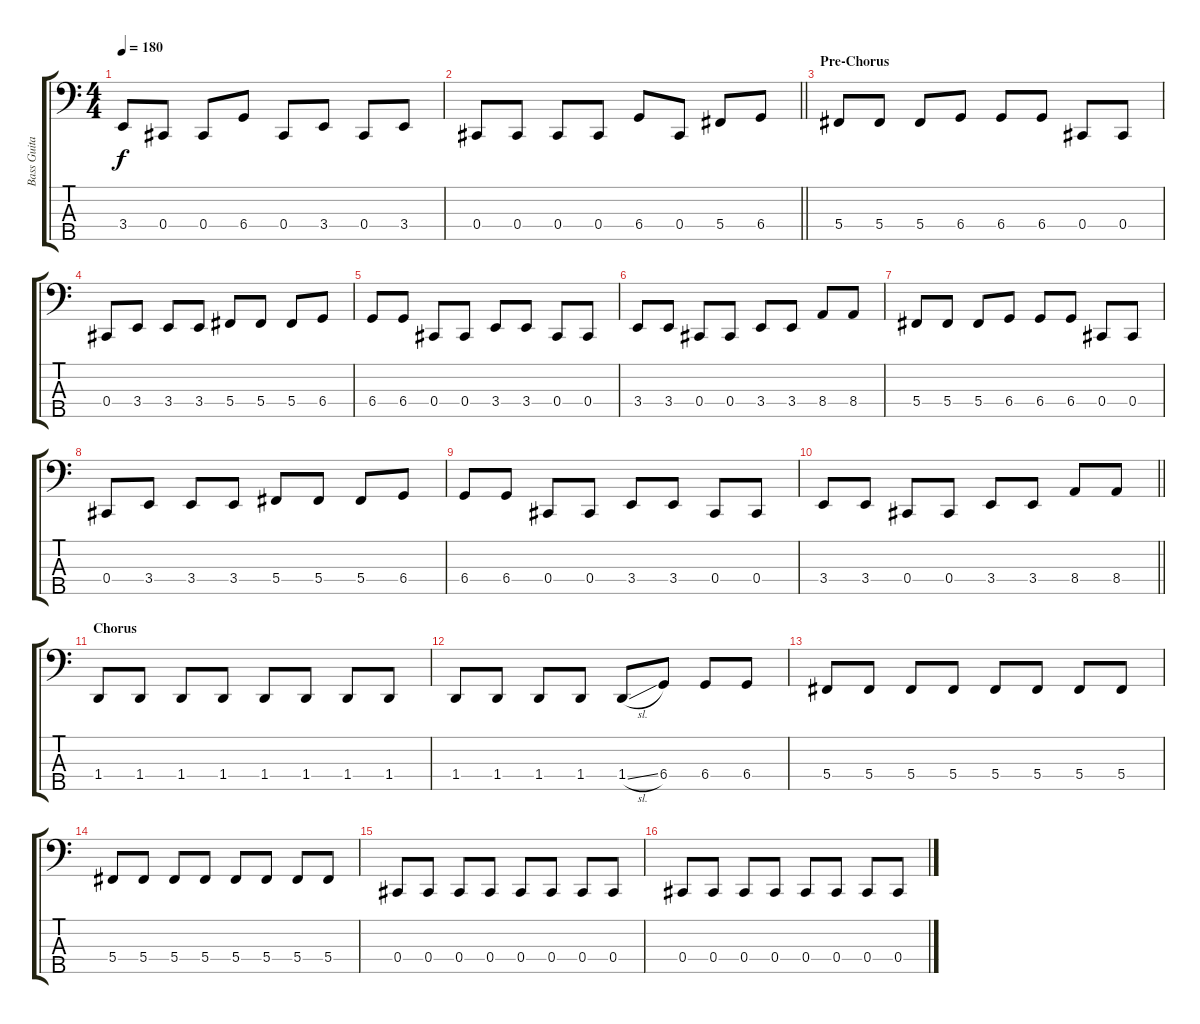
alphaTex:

\track ("Bass Guitar" "Bass Guita") {instrument electricbasspick}
\staff {score tabs}
\tuning (Gb2 Db2 Ab1 Db1 Bb0) {hide}
\ts (4 4)
\tempo 180
\clef f4
\ks c
3.4.8{dy f} 0.4.8 0.4.8 6.4.8 0.4.8 3.4.8 0.4.8 3.4.8 |
\barLineRight lightlight
0.4.8 0.4.8 0.4.8 0.4.8 6.4.8 0.4.8 5.4.8 6.4.8 |
\section ("" "Pre-Chorus")
5.4.8 5.4.8 5.4.8 6.4.8 6.4.8 6.4.8 0.4.8 0.4.8 |
0.4.8 3.4.8 3.4.8 3.4.8 5.4.8 5.4.8 5.4.8 6.4.8 |
6.4.8 6.4.8 0.4.8 0.4.8 3.4.8 3.4.8 0.4.8 0.4.8 |
3.4.8 3.4.8 0.4.8 0.4.8 3.4.8 3.4.8 8.4.8 8.4.8 |
5.4.8 5.4.8 5.4.8 6.4.8 6.4.8 6.4.8 0.4.8 0.4.8 |
0.4.8 3.4.8 3.4.8 3.4.8 5.4.8 5.4.8 5.4.8 6.4.8 |
6.4.8 6.4.8 0.4.8 0.4.8 3.4.8 3.4.8 0.4.8 0.4.8 |
\barLineRight lightlight
3.4.8 3.4.8 0.4.8 0.4.8 3.4.8 3.4.8 8.4.8 8.4.8 |
\section ("" "Chorus")
1.4.8 1.4.8 1.4.8 1.4.8 1.4.8 1.4.8 1.4.8 1.4.8 |
1.4.8 1.4.8 1.4.8 1.4.8 1.4{sl}.8 6.4.8 6.4.8 6.4.8 |
5.4.8 5.4.8 5.4.8 5.4.8 5.4.8 5.4.8 5.4.8 5.4.8 |
5.4.8 5.4.8 5.4.8 5.4.8 5.4.8 5.4.8 5.4.8 5.4.8 |
0.4.8 0.4.8 0.4.8 0.4.8 0.4.8 0.4.8 0.4.8 0.4.8 |
0.4.8 0.4.8 0.4.8 0.4.8 0.4.8 0.4.8 0.4.8 0.4.8
